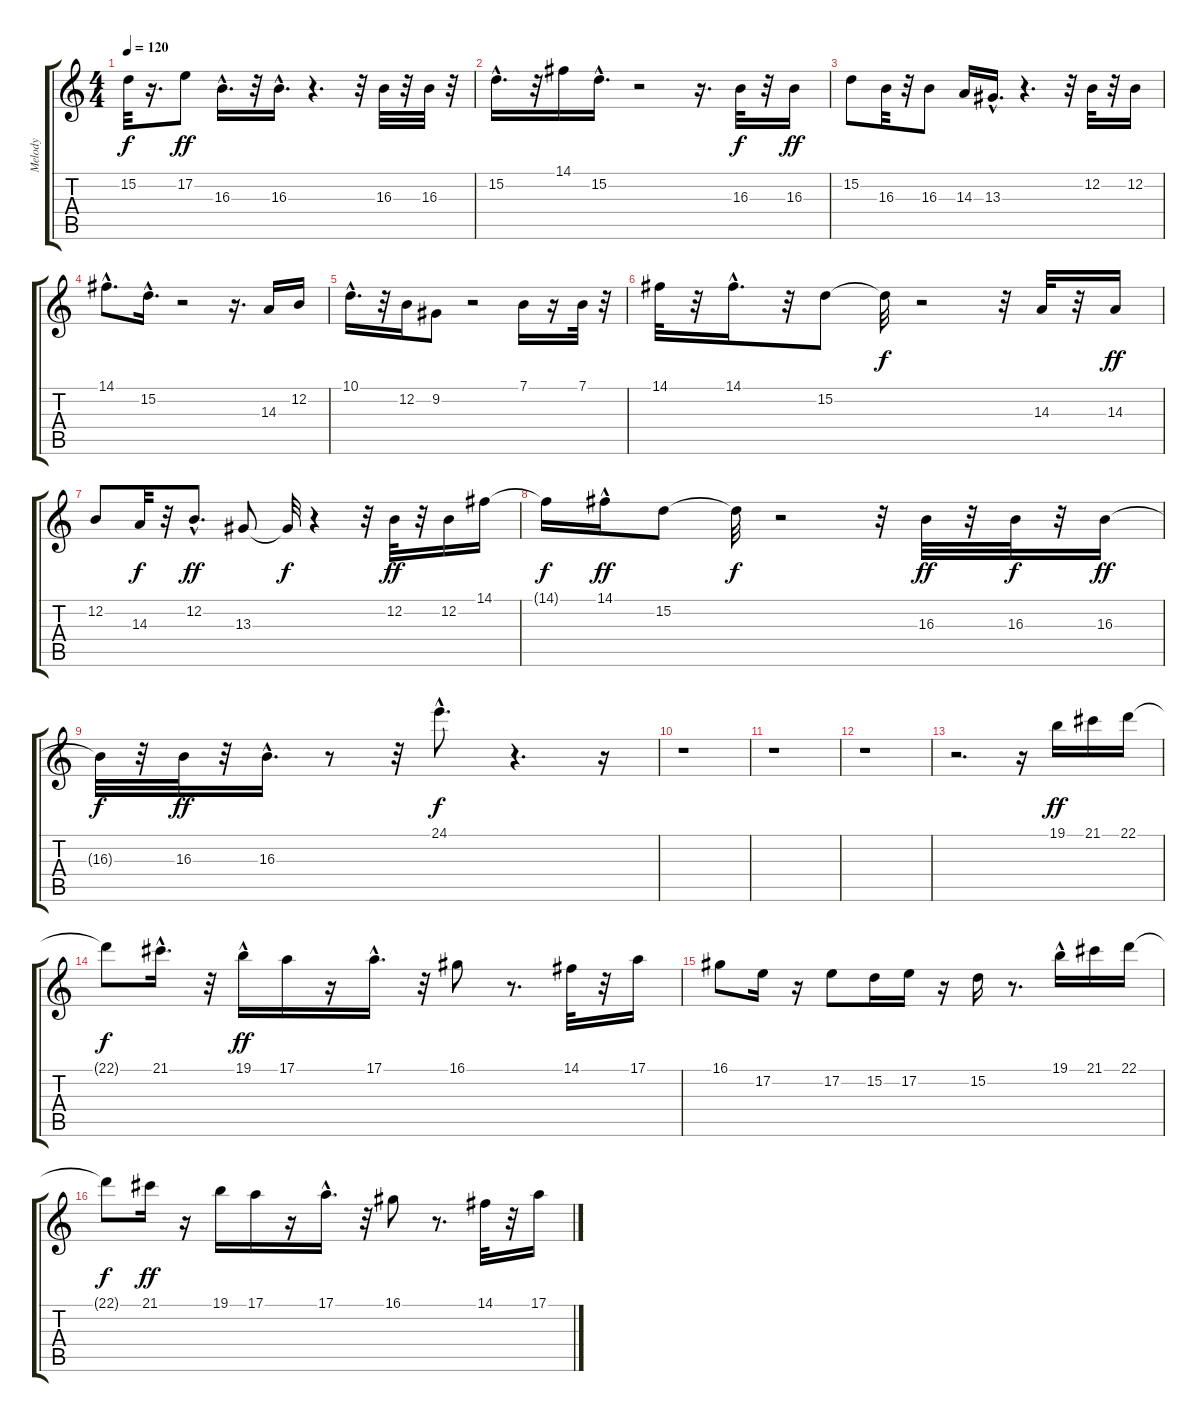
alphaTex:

\track ("Melody              " "Melody    ") {instrument vibraphone}
\staff {score tabs}
\tuning (E4 B3 G3 D3 A2 E2) {hide}
\ts (4 4)
\tempo 120
\clef g2
\ks c
15.2{t}.32{dy f} r.16{d} 17.2.8{dy ff} 16.3{hac}.16{d} r.32 16.3{hac}.16{d} r.4{d} r.32 16.3.32 r.32 16.3.32 r.32 |
15.2{hac}.16{d} r.32 14.1.16 15.2{hac}.16{d} r.2 r.16{d} 16.3.32{dy f} r.32 16.3.16{dy ff} |
15.2.8 16.3.32 r.32 16.3.8 14.3.16 13.3{hac}.16{d} r.4{d} r.32 12.2.32 r.32 12.2.16 |
14.1{hac}.8{d} 15.2{hac}.16{d} r.2 r.16{d} 14.3.16 12.2.16 |
10.1{hac}.16{d} r.32 12.2.16 9.2.8 r.2 7.1.16 r.16 7.1.32 r.32 |
14.1.32 r.32 14.1{hac}.16{d} r.32 15.2.8 15.2{t}.32{dy f} r.2 r.32 14.3.32 r.32 14.3.16{dy ff} |
12.2.8 14.3.32{dy f} r.32 12.2{hac}.8{d dy ff} 13.3.8 13.3{t}.32{dy f} r.4 r.32 12.2.32{dy ff} r.32 12.2.16 14.1.16 |
14.1{t}.16{dy f} 14.1{hac}.16{dy ff} 15.2.8 15.2{t}.32{dy f} r.2 r.32 16.3.32{dy ff} r.32 16.3.32{dy f} r.32 16.3.16{dy ff} |
16.3{t}.32{dy f} r.32 16.3.32{dy ff} r.32 16.3{hac}.16{d} r.8 r.32 24.1{hac}.8{d dy f} r.4{d} r.16 |
r.1 |
r.1 |
r.1 |
r.2{d} r.16 19.1.16{dy ff} 21.1.16 22.1.16 |
22.1{t}.8{dy f} 21.1{hac}.16{d} r.32 19.1{hac}.16{dy ff} 17.1.16 r.16 17.1{hac}.16{d} r.32 16.1.8 r.8{d} 14.1.32 r.32 17.1.16 |
16.1.8 17.2.16 r.16 17.2.8 15.2.16 17.2.16 r.16 15.2.16 r.8{d} 19.1{hac}.16 21.1.16 22.1.16 |
22.1{t}.8{dy f} 21.1.16{dy ff} r.16 19.1.16 17.1.16 r.16 17.1{hac}.16{d} r.32 16.1.8 r.8{d} 14.1.32 r.32 17.1.16
